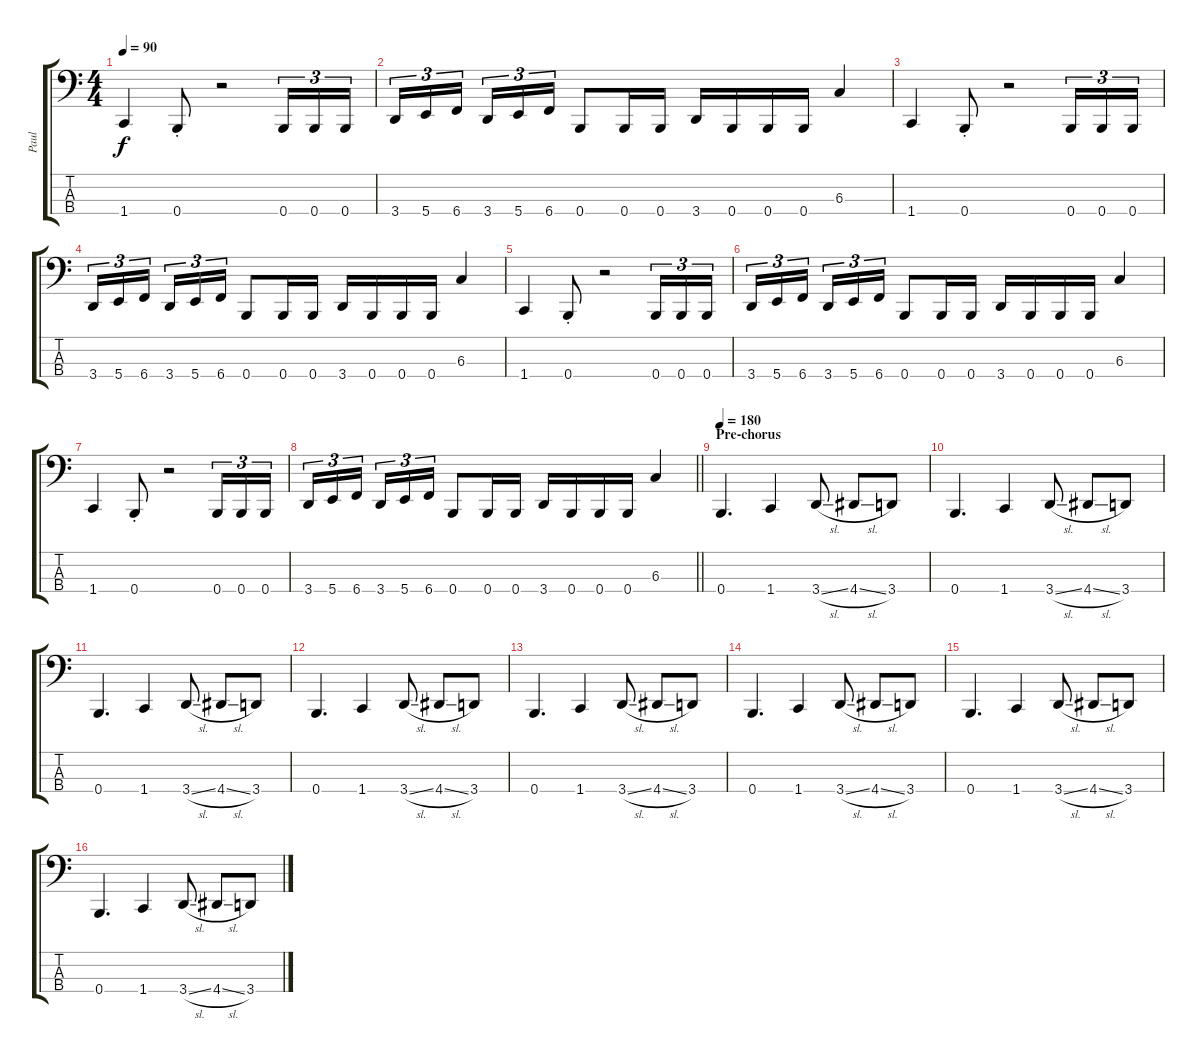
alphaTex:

\track ("Paul" "Paul") {instrument electricbasspick}
\staff {score tabs}
\tuning (E2 B1 Gb1 B0) {hide}
\ts (4 4)
\tempo 90
\clef f4
\ks c
1.4.4{dy f} 0.4{st}.8 r.2 0.4.16{tu (3 2)} 0.4.16{tu (3 2)} 0.4.16{tu (3 2)} |
3.4.16{tu (3 2)} 5.4.16{tu (3 2)} 6.4.16{tu (3 2) beam splitsecondary} 3.4.16{tu (3 2)} 5.4.16{tu (3 2)} 6.4.16{tu (3 2)} 0.4.8 0.4.16 0.4.16 3.4.16 0.4.16 0.4.16 0.4.16 6.3.4 |
1.4.4 0.4{st}.8 r.2 0.4.16{tu (3 2)} 0.4.16{tu (3 2)} 0.4.16{tu (3 2)} |
3.4.16{tu (3 2)} 5.4.16{tu (3 2)} 6.4.16{tu (3 2) beam splitsecondary} 3.4.16{tu (3 2)} 5.4.16{tu (3 2)} 6.4.16{tu (3 2)} 0.4.8 0.4.16 0.4.16 3.4.16 0.4.16 0.4.16 0.4.16 6.3.4 |
1.4.4 0.4{st}.8 r.2 0.4.16{tu (3 2)} 0.4.16{tu (3 2)} 0.4.16{tu (3 2)} |
3.4.16{tu (3 2)} 5.4.16{tu (3 2)} 6.4.16{tu (3 2) beam splitsecondary} 3.4.16{tu (3 2)} 5.4.16{tu (3 2)} 6.4.16{tu (3 2)} 0.4.8 0.4.16 0.4.16 3.4.16 0.4.16 0.4.16 0.4.16 6.3.4 |
1.4.4 0.4{st}.8 r.2 0.4.16{tu (3 2)} 0.4.16{tu (3 2)} 0.4.16{tu (3 2)} |
\barLineRight lightlight
3.4.16{tu (3 2)} 5.4.16{tu (3 2)} 6.4.16{tu (3 2) beam splitsecondary} 3.4.16{tu (3 2)} 5.4.16{tu (3 2)} 6.4.16{tu (3 2)} 0.4.8 0.4.16 0.4.16 3.4.16 0.4.16 0.4.16 0.4.16 6.3.4 |
\section ("" "Pre-chorus")
\tempo 180
0.4.4{d} 1.4.4 3.4{sl}.8 4.4{sl}.8 3.4.8 |
0.4.4{d} 1.4.4 3.4{sl}.8 4.4{sl}.8 3.4.8 |
0.4.4{d} 1.4.4 3.4{sl}.8 4.4{sl}.8 3.4.8 |
0.4.4{d} 1.4.4 3.4{sl}.8 4.4{sl}.8 3.4.8 |
0.4.4{d} 1.4.4 3.4{sl}.8 4.4{sl}.8 3.4.8 |
0.4.4{d} 1.4.4 3.4{sl}.8 4.4{sl}.8 3.4.8 |
0.4.4{d} 1.4.4 3.4{sl}.8 4.4{sl}.8 3.4.8 |
0.4.4{d} 1.4.4 3.4{sl}.8 4.4{sl}.8 3.4.8
